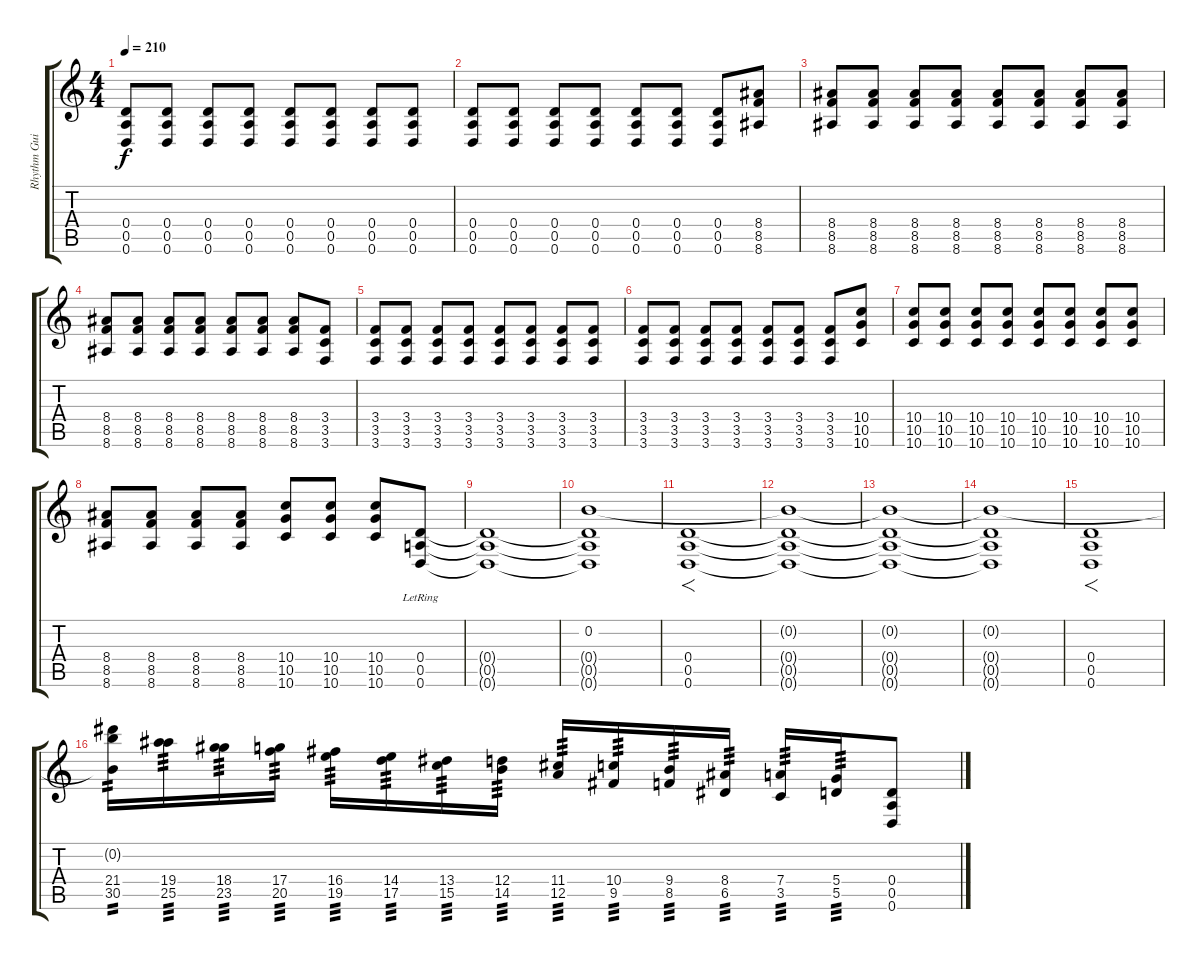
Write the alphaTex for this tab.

\track ("Rhythm Guitar" "Rhythm Gui") {instrument overdrivenguitar}
\staff {score tabs}
\tuning (E4 B3 G3 D3 A2 D2) {hide}
\ts (4 4)
\tempo 210
\clef g2
\ks c
(0.4 0.5 0.6).8{dy f} (0.4 0.5 0.6).8 (0.4 0.5 0.6).8 (0.4 0.5 0.6).8 (0.4 0.5 0.6).8 (0.4 0.5 0.6).8 (0.4 0.5 0.6).8 (0.4 0.5 0.6).8 |
(0.4 0.5 0.6).8 (0.4 0.5 0.6).8 (0.4 0.5 0.6).8 (0.4 0.5 0.6).8 (0.4 0.5 0.6).8 (0.4 0.5 0.6).8 (0.4 0.5 0.6).8 (8.4 8.5 8.6).8 |
(8.4 8.5 8.6).8 (8.4 8.5 8.6).8 (8.4 8.5 8.6).8 (8.4 8.5 8.6).8 (8.4 8.5 8.6).8 (8.4 8.5 8.6).8 (8.4 8.5 8.6).8 (8.4 8.5 8.6).8 |
(8.4 8.5 8.6).8 (8.4 8.5 8.6).8 (8.4 8.5 8.6).8 (8.4 8.5 8.6).8 (8.4 8.5 8.6).8 (8.4 8.5 8.6).8 (8.4 8.5 8.6).8 (3.4 3.5 3.6).8 |
(3.4 3.5 3.6).8 (3.4 3.5 3.6).8 (3.4 3.5 3.6).8 (3.4 3.5 3.6).8 (3.4 3.5 3.6).8 (3.4 3.5 3.6).8 (3.4 3.5 3.6).8 (3.4 3.5 3.6).8 |
(3.4 3.5 3.6).8 (3.4 3.5 3.6).8 (3.4 3.5 3.6).8 (3.4 3.5 3.6).8 (3.4 3.5 3.6).8 (3.4 3.5 3.6).8 (3.4 3.5 3.6).8 (10.4 10.5 10.6).8 |
(10.4 10.5 10.6).8 (10.4 10.5 10.6).8 (10.4 10.5 10.6).8 (10.4 10.5 10.6).8 (10.4 10.5 10.6).8 (10.4 10.5 10.6).8 (10.4 10.5 10.6).8 (10.4 10.5 10.6).8 |
(8.4 8.5 8.6).8 (8.4 8.5 8.6).8 (8.4 8.5 8.6).8 (8.4 8.5 8.6).8 (10.4 10.5 10.6).8 (10.4 10.5 10.6).8 (10.4 10.5 10.6).8 (0.4{lr} 0.5 0.6).8 |
(0.4{t} 0.5{t} 0.6{t}).1 |
(0.2 0.4{t} 0.5{t} 0.6{t}).1 |
(0.4 0.5 0.6).1{f} |
(0.2{t} 0.4{t} 0.5{t} 0.6{t}).1 |
(0.2{t} 0.4{t} 0.5{t} 0.6{t}).1 |
(0.2{t} 0.4{t} 0.5{t} 0.6{t}).1 |
(0.4 0.5 0.6).1{f} |
(0.2{t} 21.4 30.5).16{tp 2} (19.4 25.5).16{tp 3} (18.4 23.5).16{tp 3} (17.4 20.5).16{tp 3} (16.4 19.5).16{tp 3} (14.4 17.5).16{tp 3} (13.4 15.5).16{tp 3} (12.4 14.5).16{tp 3} (11.4 12.5).16{tp 3} (10.4 9.5).16{tp 3} (9.4 8.5).16{tp 3} (8.4 6.5).16{tp 3} (7.4 3.5).16{tp 3} (5.4 5.5).16{tp 3} (0.4 0.5 0.6).8
